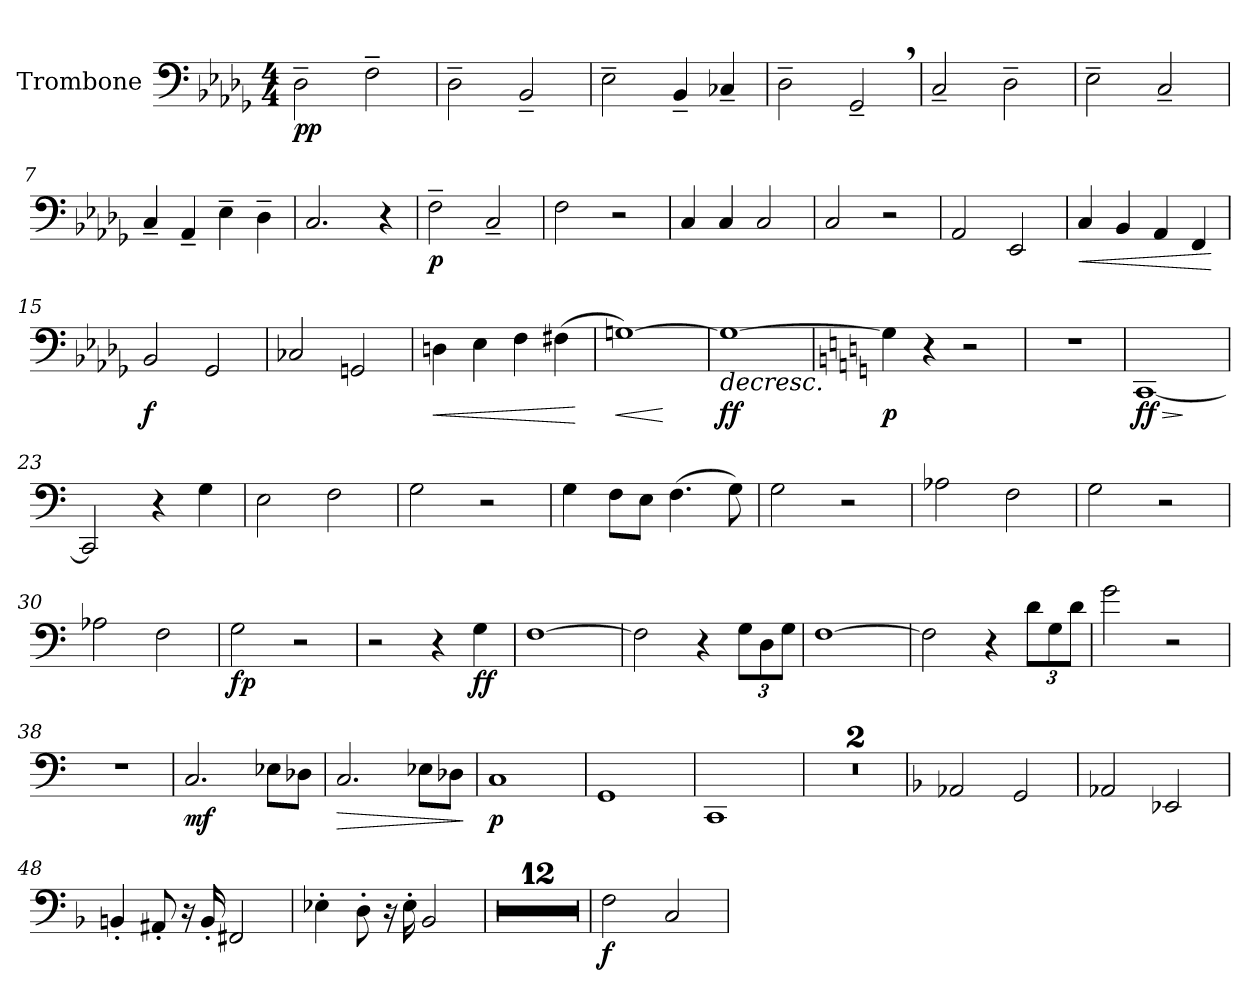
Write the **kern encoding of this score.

**kern	**dynam
*part1	*part1
*staff1	*staff1
*I"Trombone	*
*I'Tbn.	*
*clefF4	*
*k[b-e-a-d-g-]	*
*M4/4	*
*MM80	*
=1	=1
!	!LO:DY:b
2D-~\	pp
2F~\	.
=2	=2
2D-~\	.
2BB-~/	.
=3	=3
2E-~\	.
4BB-~/	.
4C-X~/	.
=4	=4
2D-~\	.
2GG-~,/	.
=5	=5
2C~/	.
2D-~\	.
=6	=6
2E-~\	.
2C~/	.
=7	=7
4C~/	.
4AA-~/	.
4E-~\	.
4D-~\	.
=8	=8
2.C/	.
4r	.
=9	=9
!	!LO:DY:b
2F~\	p
2C~/	.
=10	=10
2F\	.
2r	.
=11	=11
4C/	.
4C/	.
2C/	.
=12	=12
2C/	.
2r	.
=13	=13
2AA-/	.
2EE-/	.
!!LO:LB:g=z
=14	=14
!	!LO:HP:b
4C/	<
4BB-/	.
4AA-/	.
4FF/	.
.	[
=15	=15
!	!LO:DY:b
2BB-/	f
2GG-/	.
=16	=16
2C-X/	.
2GGn/	.
=17	=17
!	!LO:HP:b
4Dn\	<
4E-\	.
4F\	.
(>4F#X\	.
.	[
=18	=18
!	!LO:HP:b
!	!LO:HP:n=1:b
!	!LO:DY:n=1:b
!	!LO:DY:n=2:b
!	!LO:DY:n=3:b
[1Gn)	< < ff p f
.	[
=19	=19
!	!LO:HP:b
!	!LO:DY:n=1:b
1G_	> ff
.	[
=20	=20
*k[]	*
!	!LO:DY:b
4G\]	p
4r	]
2r	.
=21	=21
1r	.
=22	=22
!	!LO:HP:b
!	!LO:DY:n=1:b
[1CC	> ff
.	]
=23	=23
2CC/]	.
4r	.
4G\	.
=24	=24
2E\	.
2F\	.
=25	=25
2G\	.
2r	.
!!LO:LB:g=z
=26	=26
4G\	.
8F\L	.
8E\J	.
(>4.F\	.
8G\)	.
=27	=27
2G\	.
2r	.
=28	=28
2A-X\	.
2F\	.
=29	=29
2G\	.
2r	.
=30	=30
2A-X\	.
2F\	.
=31	=31
!	!LO:DY:b
2G\	fp
2r	.
=32	=32
2r	.
4r	.
!	!LO:DY:b
4G\	ff
=33	=33
[1F	.
=34	=34
2F\]	.
4r	.
*Xbrackettup	*
12G\L	.
12D\	.
12G\J	.
=35	=35
[1F	.
=36	=36
2F\]	.
4r	.
12d\L	.
12G\	.
12d\J	.
=37	=37
2g\	.
2r	.
=38	=38
1r	.
!!LO:LB:g=z
=39	=39
!	!LO:DY:b
2.C/	mf
8E-X\L	.
8D-X\J	.
=40	=40
!	!LO:HP:b
2.C/	>
8E-X\L	.
8D-X\J	.
.	]
=41	=41
!	!LO:DY:b
1C	p
=42	=42
1GG	.
=43	=43
1CC	.
=44	=44
1r	.
=45	=45
1r;<	.
=46	=46
*k[b-]	*
2AA-X/	.
2GG/	.
=47	=47
2AA-X/	.
2EE-X/	.
=48	=48
4BBn'/	.
8AA#X'/	.
16r	.
16BB'/	.
2FF#X/	.
=49	=49
4E-X'\	.
8D'\	.
16r	.
16E-'\	.
2BB-/	.
=50	=50
1r	.
!!LO:LB:g=z
=51	=51
1r	.
=52	=52
1r	.
=53	=53
1r	.
=54	=54
*k[b-e-a-d-]	*
1r	.
=55	=55
1r	.
=56	=56
1r	.
=57	=57
1r	.
=58	=58
1r	.
=59	=59
1r	.
=60	=60
1r	.
=61	=61
1r	.
=62	=62
!	!LO:DY:b
2F\	f
2C/	.
=	=
*-	*-
